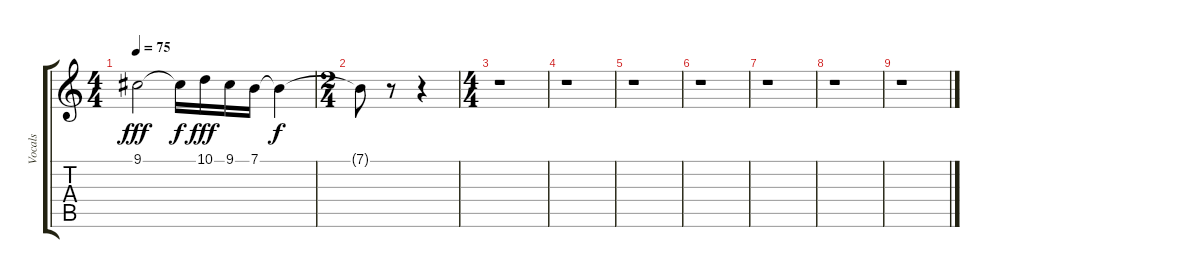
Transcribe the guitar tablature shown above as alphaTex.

\track ("Vocals" "Vocals") {instrument lead6voice}
\staff {score tabs}
\tuning (E4 B3 G3 D3 A2 E2) {hide}
\ts (4 4)
\tempo 75
\clef g2
\ks c
9.1.2{dy fff} 9.1{t}.16{dy f} 10.1.16{dy fff} 9.1.16 7.1.16 7.1{t}.4{dy f} |
\ts (2 4)
7.1{t}.8 r.8 r.4 |
\ts (4 4)
r.1 |
r.1 |
r.1 |
r.1 |
r.1 |
r.1 |
r.1
